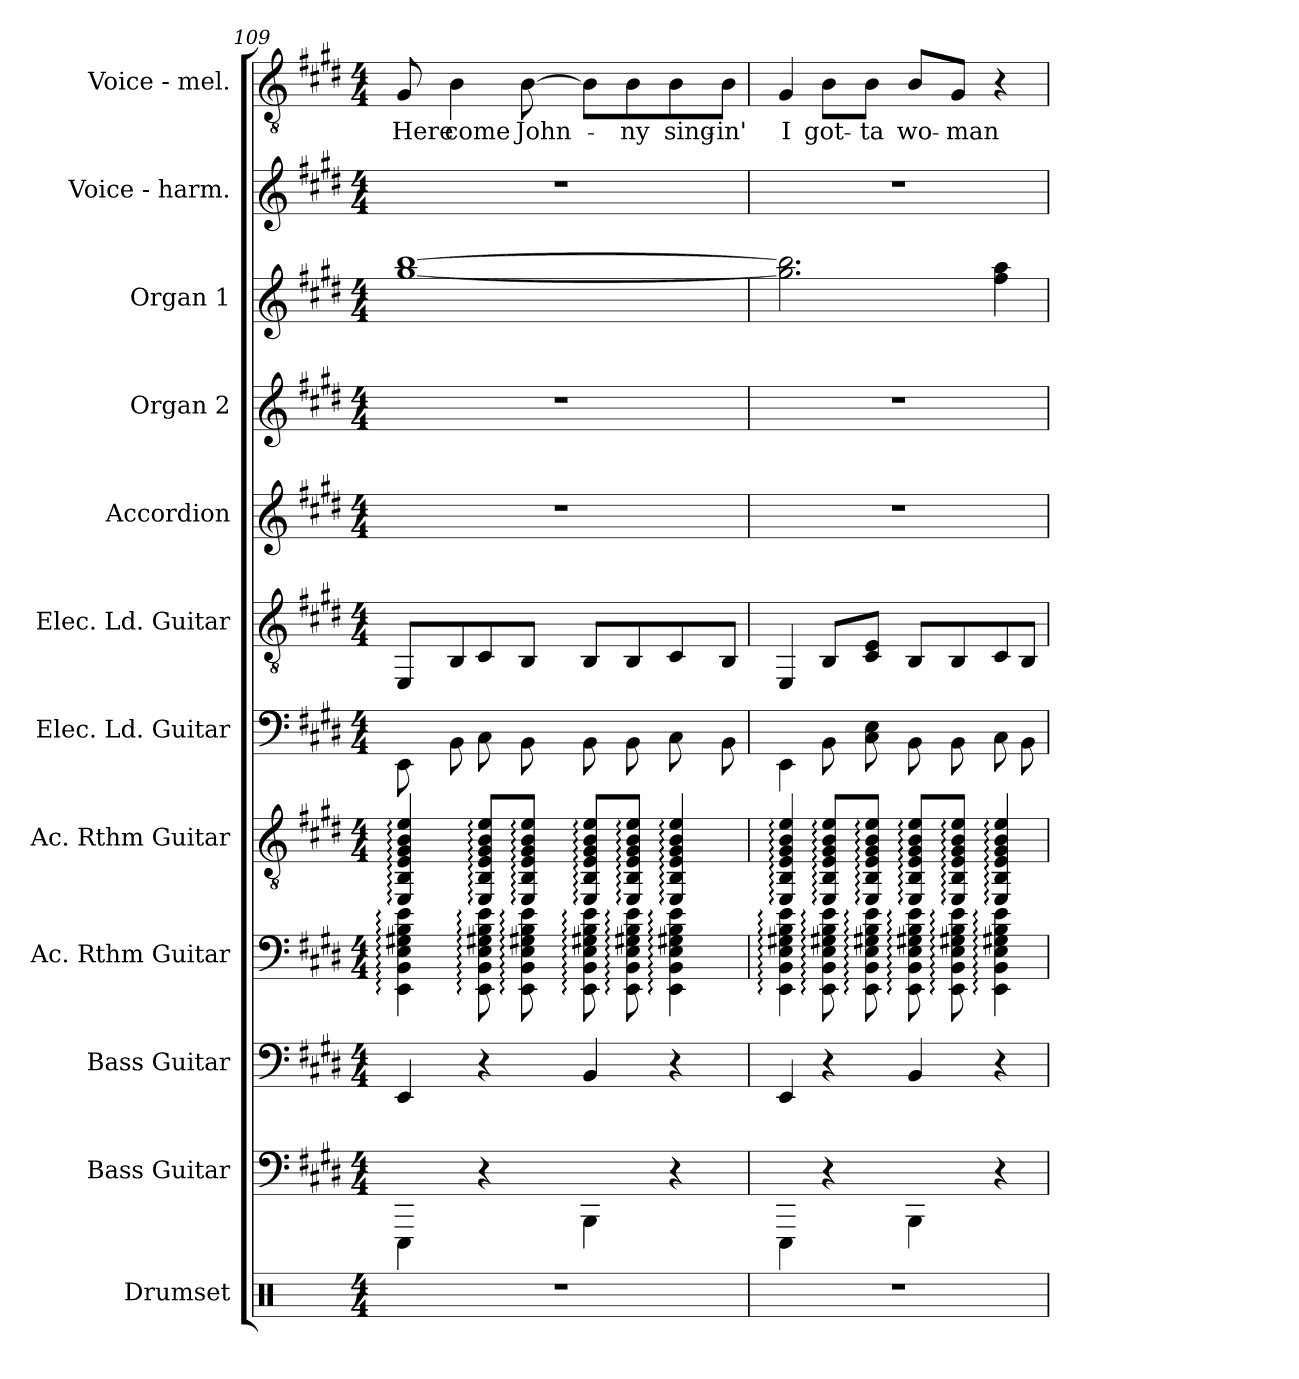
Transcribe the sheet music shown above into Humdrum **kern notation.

**kern	**kern	**kern	**kern	**kern	**kern	**kern	**kern	**kern	**kern	**kern	**kern	**text
*part12	*part11	*part10	*part9	*part8	*part7	*part6	*part5	*part4	*part3	*part2	*part1	*part1
*staff12	*staff11	*staff10	*staff9	*staff8	*staff7	*staff6	*staff5	*staff4	*staff3	*staff2	*staff1	*staff1
*I"Drumset	*I"Bass Guitar	*I"Bass Guitar	*I"Ac. Rthm Guitar	*I"Ac. Rthm Guitar	*I"Elec. Ld. Guitar	*I"Elec. Ld. Guitar	*I"Accordion	*I"Organ 2	*I"Organ 1	*I"Voice - harm.	*I"Voice - mel.	*
*I'Drums	*I'Bass	*I'Bass	*I'R. Guit.	*I'R. Guit.	*I'Ld. Guit.	*I'Ld. Guit.	*I'Acc.	*I'Org. 2	*I'Org. 1	*I'Harm.	*I'Mel.	*
!!LO:PB:g=z
*clefX	*	*clefF4	*	*clefGv2	*	*clefGv2	*clefG2	*clefG2	*clefG2	*clefG2	*clefGv2	*
*	*ITrd7c12	*ITrd7c12	*	*	*	*	*	*	*	*	*	*
*k[]	*k[f#c#g#d#]	*k[f#c#g#d#]	*k[f#c#g#d#]	*k[f#c#g#d#]	*k[f#c#g#d#]	*k[f#c#g#d#]	*k[f#c#g#d#]	*k[f#c#g#d#]	*k[f#c#g#d#]	*k[f#c#g#d#]	*k[f#c#g#d#]	*
*M4/4	*M4/4	*M4/4	*M4/4	*M4/4	*M4/4	*M4/4	*M4/4	*M4/4	*M4/4	*M4/4	*M4/4	*
=109	=109	=109	=109	=109	=109	=109	=109	=109	=109	=109	=109	=109
!	!	!	!	!	!	!	!	!	!	!	!	!LO:LY:b
1r	4EEEE\	4EEE/	4EE\: 4BB\: 4E\: 4G#X\: 4B\: 4e\:	4EE/: 4BB/: 4E/: 4G#/: 4B/: 4e/:	8EE\	8EE/L	1r	1r	[1gg# [1bb	1r	8G#/	Here
!	!	!	!	!	!	!	!	!	!	!	!	!LO:LY:b
.	.	.	.	.	8BB\	8BB/	.	.	.	.	4B\	come
.	4r	4r	8EE\: 8BB\: 8E\: 8G#X\: 8B\: 8e\:	8EE/: 8BB/: 8E/: 8G#/: 8B/: 8e/:L	8C#\	8C#/	.	.	.	.	.	.
!	!	!	!	!	!	!	!	!	!	!	!	!LO:LY:b
.	.	.	8EE\: 8BB\: 8E\: 8G#X\: 8B\: 8e\:	8EE/: 8BB/: 8E/: 8G#/: 8B/: 8e/:J	8BB\	8BB/J	.	.	.	.	[8B\	John-
.	4BBBB\	4BBB/	8EE\: 8BB\: 8E\: 8G#X\: 8B\: 8e\:	8EE/: 8BB/: 8E/: 8G#/: 8B/: 8e/:L	8BB\	8BB/L	.	.	.	.	8B\L]	.
!	!	!	!	!	!	!	!	!	!	!	!	!LO:LY:b
.	.	.	8EE\: 8BB\: 8E\: 8G#X\: 8B\: 8e\:	8EE/: 8BB/: 8E/: 8G#/: 8B/: 8e/:J	8BB\	8BB/	.	.	.	.	8B\	-ny
!	!	!	!	!	!	!	!	!	!	!	!	!LO:LY:b
.	4r	4r	4EE\: 4BB\: 4E\: 4G#X\: 4B\: 4e\:	4EE/: 4BB/: 4E/: 4G#/: 4B/: 4e/:	8C#\	8C#/	.	.	.	.	8B\	sing-
!	!	!	!	!	!	!	!	!	!	!	!	!LO:LY:b
.	.	.	.	.	8BB\	8BB/J	.	.	.	.	8B\J	-in'
=110	=110	=110	=110	=110	=110	=110	=110	=110	=110	=110	=110	=110
!	!	!	!	!	!	!	!	!	!	!	!	!LO:LY:b
1r	4EEEE\	4EEE/	4EE\: 4BB\: 4E\: 4G#X\: 4B\: 4e\:	4EE/: 4BB/: 4E/: 4G#/: 4B/: 4e/:	4EE\	4EE/	1r	1r	2.gg#\] 2.bb\]	1r	4G#/	I
!	!	!	!	!	!	!	!	!	!	!	!	!LO:LY:b
.	4r	4r	8EE\: 8BB\: 8E\: 8G#X\: 8B\: 8e\:	8EE/: 8BB/: 8E/: 8G#/: 8B/: 8e/:L	8BB\	8BB/L	.	.	.	.	8B\L	got-
!	!	!	!	!	!	!	!	!	!	!	!	!LO:LY:b
.	.	.	8EE\: 8BB\: 8E\: 8G#X\: 8B\: 8e\:	8EE/: 8BB/: 8E/: 8G#/: 8B/: 8e/:J	8C#\ 8E\	8C#/ 8E/J	.	.	.	.	8B\J	-ta
!	!	!	!	!	!	!	!	!	!	!	!	!LO:LY:b
.	4BBBB\	4BBB/	8EE\: 8BB\: 8E\: 8G#X\: 8B\: 8e\:	8EE/: 8BB/: 8E/: 8G#/: 8B/: 8e/:L	8BB\	8BB/L	.	.	.	.	8B/L	wo-
!	!	!	!	!	!	!	!	!	!	!	!	!LO:LY:b
.	.	.	8EE\: 8BB\: 8E\: 8G#X\: 8B\: 8e\:	8EE/: 8BB/: 8E/: 8G#/: 8B/: 8e/:J	8BB\	8BB/	.	.	.	.	8G#/J	-man
.	4r	4r	4EE\: 4BB\: 4E\: 4G#X\: 4B\: 4e\:	4EE/: 4BB/: 4E/: 4G#/: 4B/: 4e/:	8C#\	8C#/	.	.	4ff#\ 4aa\	.	4r	.
.	.	.	.	.	8BB\	8BB/J	.	.	.	.	.	.
=	=	=	=	=	=	=	=	=	=	=	=	=
*-	*-	*-	*-	*-	*-	*-	*-	*-	*-	*-	*-	*-
